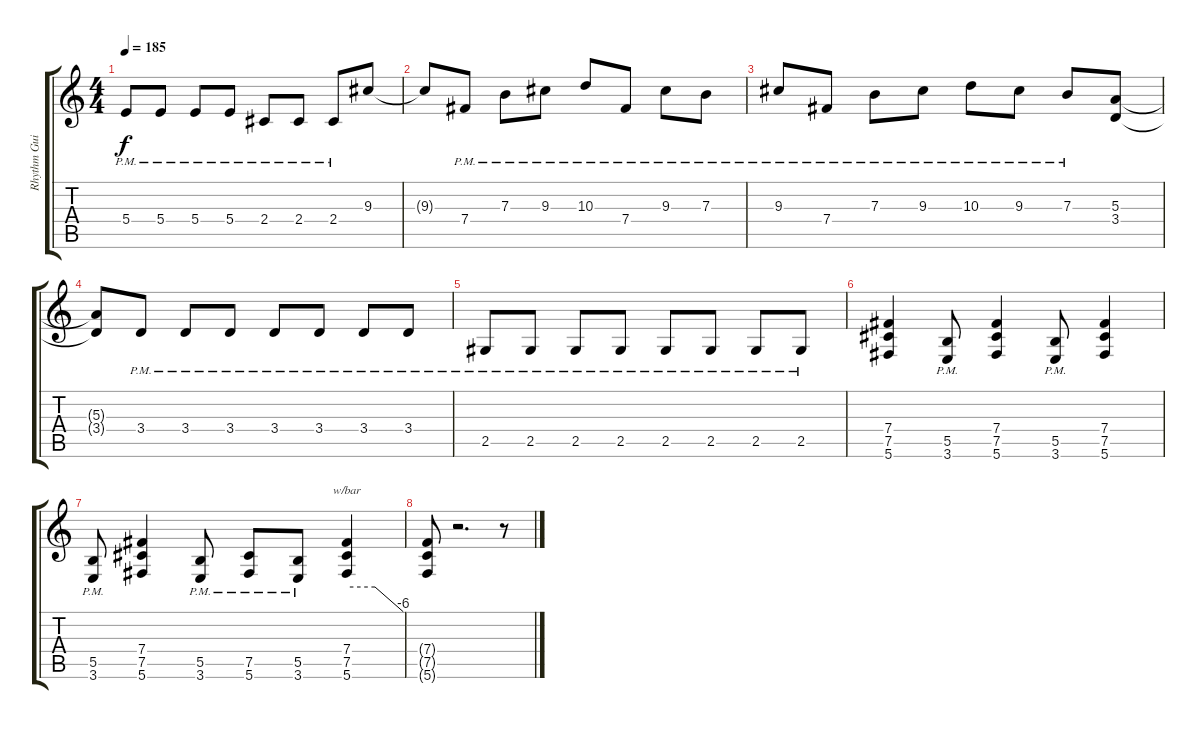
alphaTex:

\track ("Rhythm Guitar Boosted" "Rhythm Gui") {instrument distortionguitar}
\staff {score tabs}
\tuning (Db4 Ab3 E3 B2 Gb2 Db2) {hide}
\ts (4 4)
\tempo 185
\clef g2
\ks c
5.4{pm}.8{dy f} 5.4{pm}.8 5.4{pm}.8 5.4{pm}.8 2.4{pm}.8 2.4{pm}.8 2.4{pm}.8 9.3.8 |
9.3{t}.8 7.4{pm}.8 7.3{pm}.8 9.3{pm}.8 10.3{pm}.8 7.4{pm}.8 9.3{pm}.8 7.3{pm}.8 |
9.3{pm}.8 7.4{pm}.8 7.3{pm}.8 9.3{pm}.8 10.3{pm}.8 9.3{pm}.8 7.3{pm}.8 (5.3 3.4).8 |
(5.3{t} 3.4{t}).8 3.4{pm}.8 3.4{pm}.8 3.4{pm}.8 3.4{pm}.8 3.4{pm}.8 3.4{pm}.8 3.4{pm}.8 |
2.5{pm}.8 2.5{pm}.8 2.5{pm}.8 2.5{pm}.8 2.5{pm}.8 2.5{pm}.8 2.5{pm}.8 2.5{pm}.8 |
(7.4 7.5 5.6).4 (5.5{pm} 3.6{pm}).8 (7.4 7.5 5.6).4 (5.5{pm} 3.6{pm}).8 (7.4 7.5 5.6).4 |
(5.5{pm} 3.6{pm}).8 (7.4 7.5 5.6).4 (5.5{pm} 3.6{pm}).8 (7.5{pm} 5.6{pm}).8 (5.5{pm} 3.6{pm}).8 (7.4 7.5 5.6).4{tbe (custom default 0 0 30 0 60 -24)} |
(7.4{t} 7.5{t} 5.6{t}).8 r.2{d} r.8
